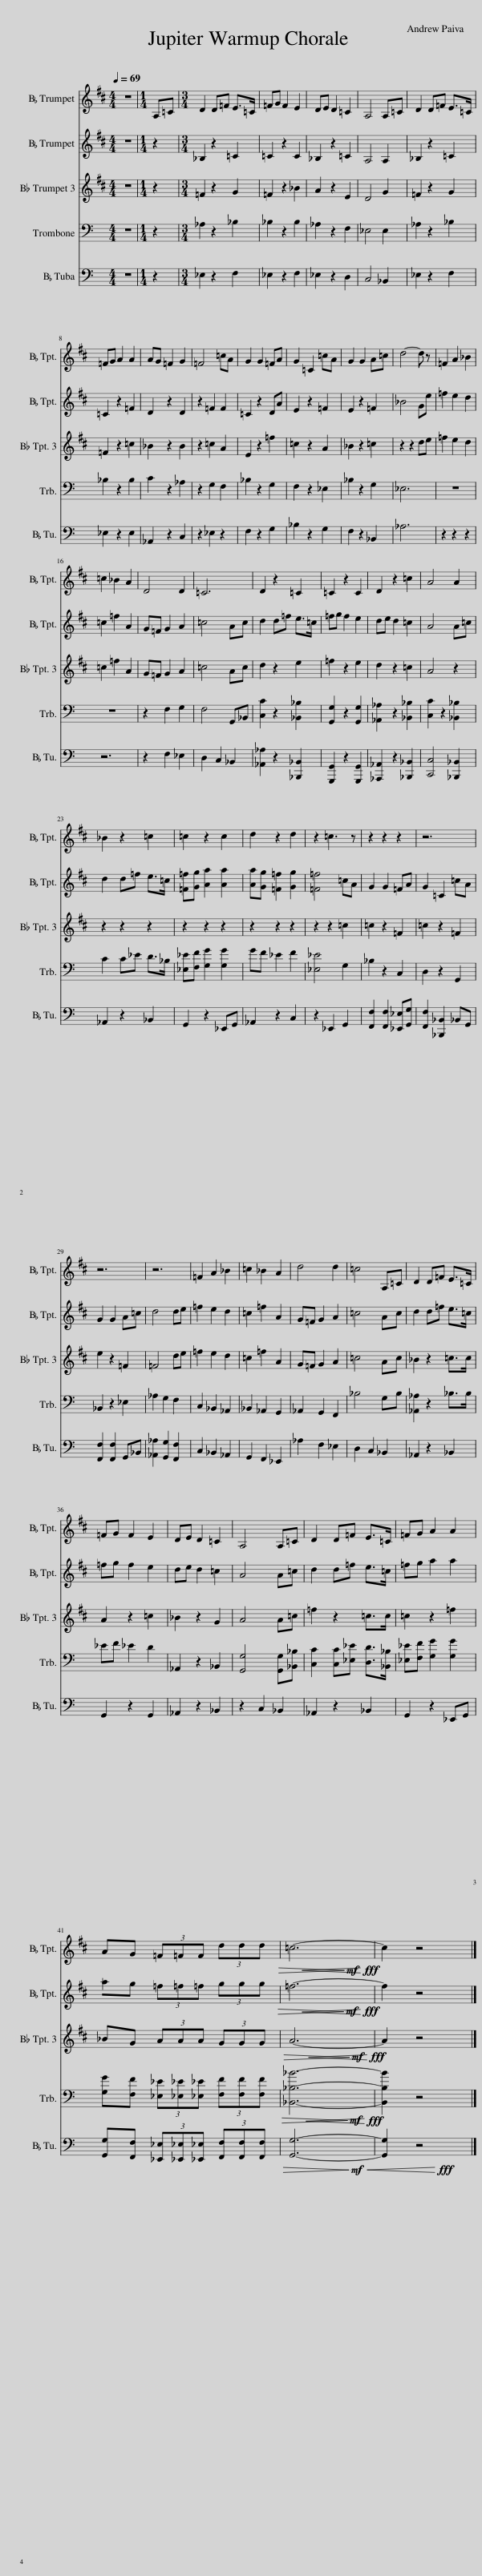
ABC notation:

X:1
%%score 1 2 3 4 5
L:1/8
M:4/4
I:linebreak $
K:C
V:1 treble transpose=-2
V:2 treble transpose=-2
V:3 treble transpose=-2
V:4 bass
V:5 bass
V:1
[K:D] z8 |[M:1/4][Q:1/4=69] A,=C |[M:3/4] D2 D=F E>=C | =FG F2 E2 | DE D2 =C2 | %5
 A,4 A,=C | D2 D=F E>=C |$ =FG A2 A2 | AG =F2 G2 | =F4 =cA | %10
 G2 G2 =FA | G2 =C2 =cA | G2 G2 A=c | d4- d z | =F2 A2 _B2 |$ %15
 =c2 _B2 A2 | D4 D2 | =C6 | D2 z2 =C2 | =C2 z2 C2 | %20
 D2 z2 =c2 | A4 A2 |$ _B2 z2 =c2 | =c2 z2 c2 | d2 z2 d2 | %25
 z2 =c3 z | z2 z2 z2 | z6 |$ z6 | z6 | %30
 =F2 A2 _B2 | =c2 _B2 A2 | d4 d2 | =c4 A,=C | D2 D=F E>=C |$ %35
 =FG F2 E2 | DE D2 =C2 | A,4 A,=C | D2 D=F E>=C | =FG A2 A2 |$ %40
 AG (3=F=FF (3ddd |!>(!!<(! =c6-!>)!!mf!!<)!!fff! | c2 z4 |] %43
V:2
[K:D] z8 |[M:1/4] z2 |[M:3/4] _B,2 z2 =C2 | =C2 z2 C2 | _B,2 z2 =C2 | %5
 A,4 A,2 | _B,2 z2 =C2 |$ =C2 z2 =F2 | D2 z2 D2 | z2 =F2 F2 | %10
 =C2 z2 DA | E2 z2 =F2 | E2 z2 =F2 | _B4 Ge | =f2 e2 d2 |$ %15
 =c2 =f2 A2 | G=F G2 A2 | =c4 Ac | d2 d=f e>=c | =fg f2 e2 | %20
 de d2 =c2 | A4 A=c |$ d2 d=f e>=c | [=F=f][Gg] [Aa]2 [Aa]2 | [Aa][Gg] [=F=f]2 [Gg]2 | %25
 [=F=f]4 =cA | G2 G2 =FA | G2 =C2 =cA |$ G2 G2 A=c | d4 de | %30
 =f2 e2 d2 | =c2 =f2 A2 | G=F G2 A2 | =c4 Ac | d2 d=f e>=c |$ %35
 =fg f2 e2 | de d2 =c2 | A4 A=c | d2 d=f e>=c | =fg a2 a2 |$ %40
 ag (3=f=f=f (3ggg |!>(!!<(! =f6-!>)!!mf!!<)!!fff! | f2 z4 |] %43
V:3
[K:D] z8 |[M:1/4] z2 |[M:3/4] =F2 z2 G2 | =F2 z2 _B2 | A2 z2 E2 | %5
 D4 G2 | =F2 z2 G2 |$ =F2 z2 =c2 | _B2 z2 B2 | z2 =c2 A2 | %10
 E2 z2 =f2 | =c2 z2 A2 | _B2 z2 =c2 | z2 z2 de | =f2 e2 d2 |$ %15
 =c2 =f2 A2 | G=F G2 A2 | =c4 Ac | d2 z2 e2 | =f2 z2 e2 | %20
 d2 z2 =c2 | A4 z2 |$ z2 z2 z2 | z2 z2 z2 | z2 z2 z2 | %25
 z2 z2 =c2 | =c2 z2 =F2 | =c2 z2 =F2 |$ e2 z2 =F2 | =F4 de | %30
 =f2 e2 d2 | =c2 =f2 A2 | G=F G2 A2 | =c4 Ac | _B2 z2 =c>c |$ %35
 A2 z2 =c2 | _B2 z2 G2 | A4 A=c | =f2 z2 =c>c | =c2 z2 =f2 |$ %40
 _BG (3AAA (3GGG |!>(!!<(! A6-!>)!!mf!!<)!!fff! | A2 z4 |] %43
V:4
 z8 |[M:1/4] z2 |[M:3/4] _A,2 z2 _B,2 | _B,2 z2 B,2 | _A,2 z2 F,2 | %5
 _E,4 E,2 | _A,2 z2 _B,2 |$ _B,2 z2 B,2 | C2 z2 _A,2 | z2 G,2 F,2 | %10
 _B,2 z2 G,2 | F,2 z2 _E,2 | _B,2 z2 G,2 | _E,6 | z6 |$ %15
 z6 | z2 F,2 G,2 | F,4 G,,_B,, | [C,C]2 z2 [_B,,_B,]2 | [G,,G,]2 z2 [G,,G,]2 | %20
 [_A,,_A,]2 z2 [_B,,_B,]2 | [C,C]2 z2 [_B,,_B,]2 |$ C2 C_E D>_B, | [_E,_E][F,F] [G,G]2 [G,G]2 | GF _E2 F2 | %25
 [_E,_E]4 G,2 | _B,2 z2 C,2 | D,2 z2 G,,2 |$ _B,,2 z2 _E,2 | _A,2 G,2 F,2 | %30
 C,2 _B,,2 _A,,2 | _B,,2 _A,,2 G,,2 | _A,,2 G,,2 F,,2 | _B,4 G,B, | [_A,,_A,]2 z2 _B,>B, |$ %35
 _EF _E2 D2 | _A,,2 z2 _B,,2 | [G,,G,]4 [G,,G,][_B,,_B,] | [C,C]2 [C,C][_E,_E] [D,D]>[_B,,_B,] | [_E,_E][F,F] [G,G]2 [G,G]2 |$ %40
 [G,G][F,F] (3[_E,_E][_E,_E][_E,_E] (3[F,F][F,F][F,F] |!>(!!<(! [_B,,_B,_B]6-!>)!!mf!!<)!!fff! | [B,,B,B]2 z4 |] %43
V:5
 z8 |[M:1/4] z2 |[M:3/4] _E,2 z2 F,2 | _E,2 z2 F,2 | _E,2 z2 D,2 | %5
 C,4 _B,,2 | _E,2 z2 F,2 |$ _E,2 z2 E,2 | _A,,2 z2 C,2 | z2 _E,2 z2 | %10
 F,2 z2 G,2 | _B,2 z2 G,2 | F,2 z2 _B,,2 | _A,6 | z2 z2 z2 |$ %15
 z6 | z2 F,2 _E,2 | D,2 C,2 _B,,2 | [_A,,_A,]2 z2 [_B,,,_B,,]2 | [G,,,G,,]2 z2 [G,,,G,,]2 | %20
 [_A,,,_A,,]2 z2 [_B,,,_B,,]2 | [C,,C,]4 [_B,,,_B,,]2 |$ _A,,2 z2 _B,,2 | G,,2 z2 _E,,G,, | _A,,2 z2 C,2 | %25
 z2 _E,,2 G,,2 | [F,,F,]2 [F,,F,]2 [_E,,_E,][G,,G,] | [F,,F,]2 [_B,,,_B,,]2 _B,,G,, |$ [F,,F,]2 [F,,F,]2 G,,_B,, | [_A,,_A,]2 [G,,G,]2 [F,,F,]2 | %30
 C,2 _B,,2 _A,,2 | G,,2 F,,2 _E,,2 | _A,2 F,2 _E,2 | D,2 C,2 _B,,2 | _A,,2 z2 _B,,2 |$ %35
 G,,2 z2 G,,2 | _A,,2 z2 _B,,2 | z2 C,2 _B,,2 | _A,,2 z2 _B,,2 | G,,2 z2 _E,,G,, |$ %40
 [G,,G,][F,,F,] (3[_E,,_E,][_E,,_E,][_E,,_E,] (3[F,,F,][F,,F,][F,,F,] |!>(! [G,,G,]6-!>)!!mf! |!<(! [G,,G,]2 z4!<)!!fff! |] %43
